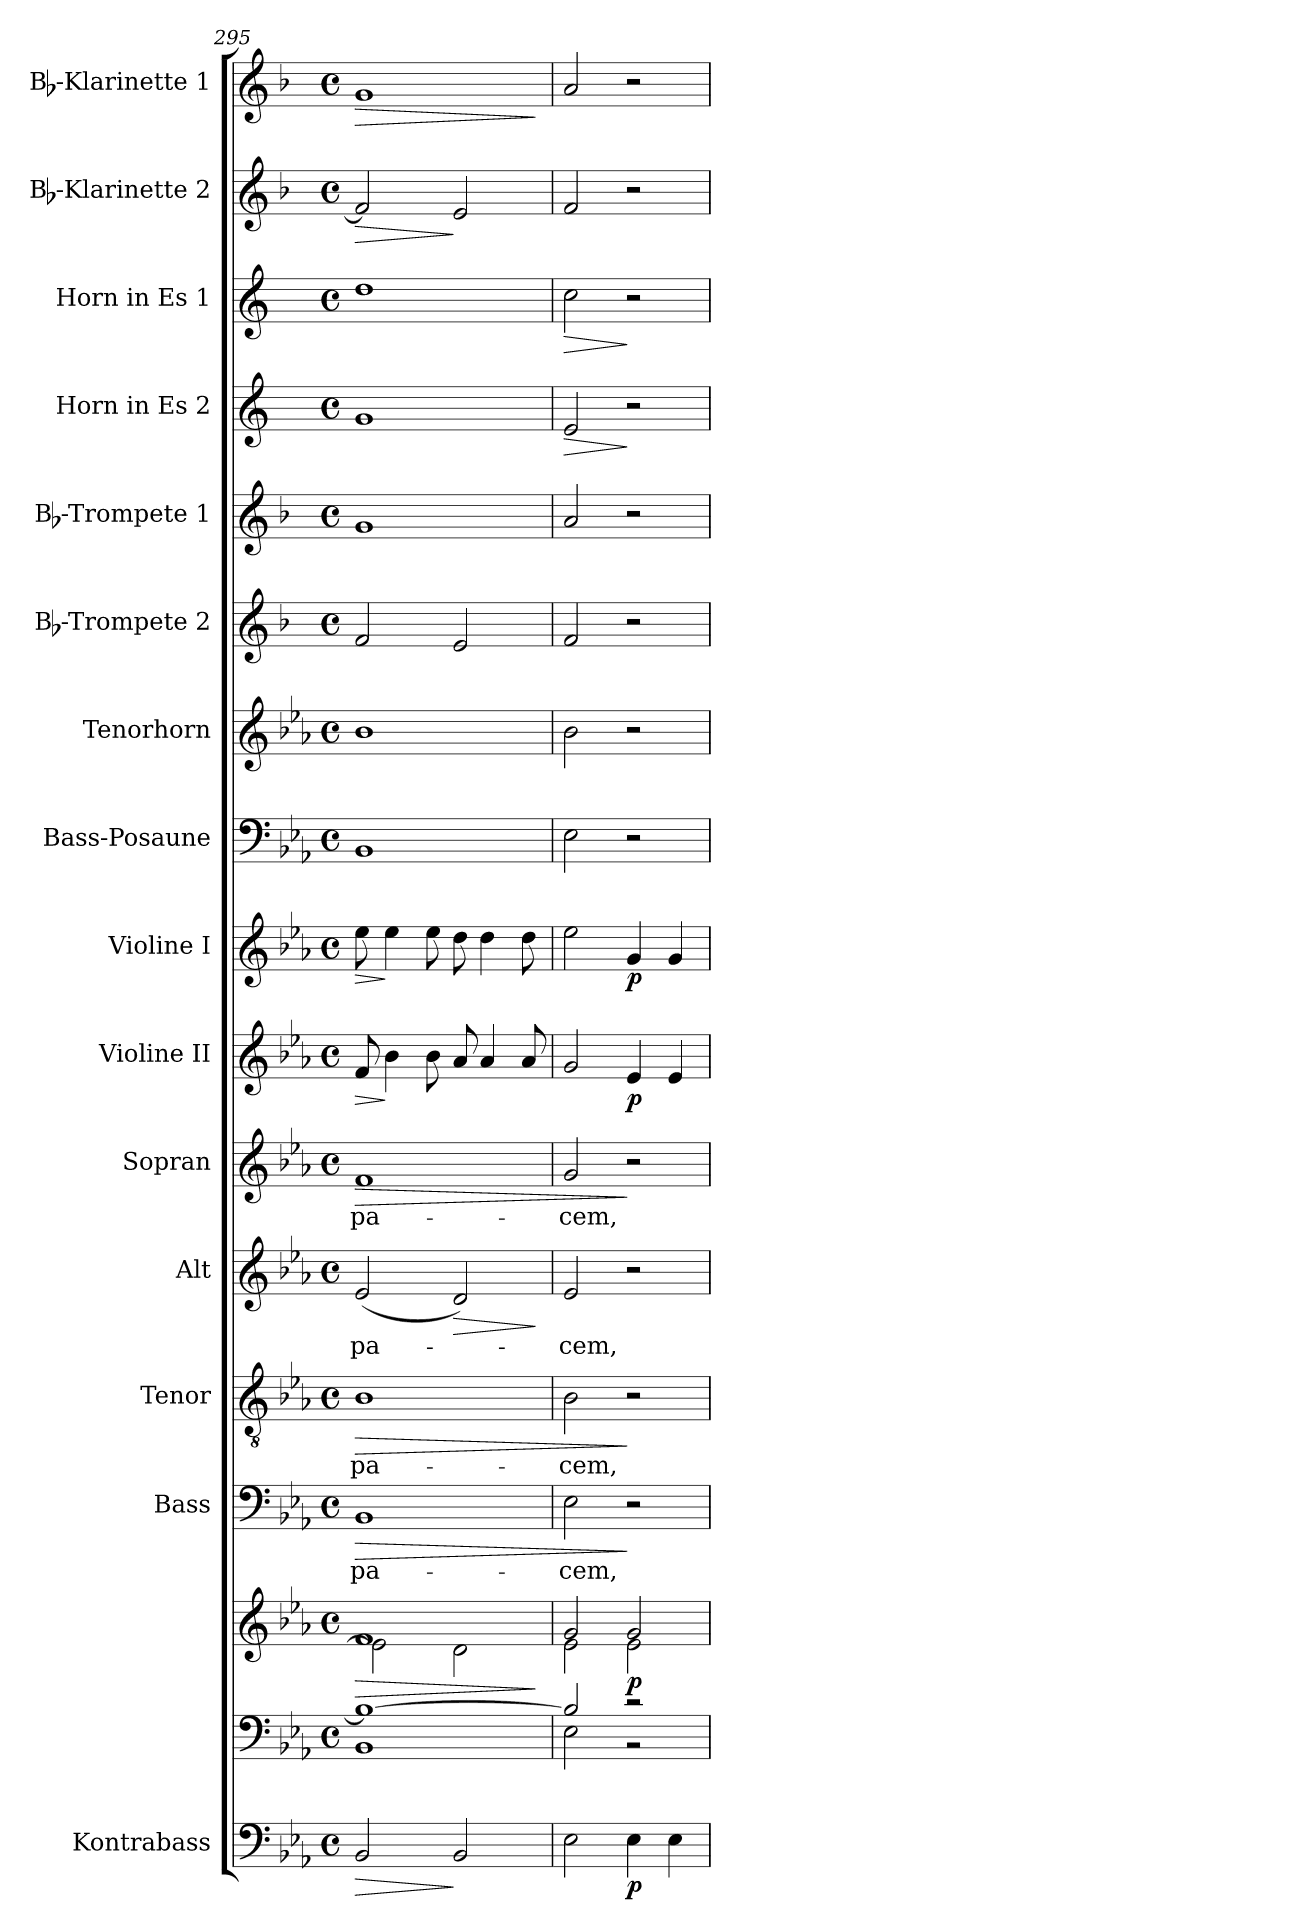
**kern	**dynam	**kern	**kern	**dynam	**kern	**text	**dynam	**kern	**text	**dynam	**kern	**text	**dynam	**kern	**text	**dynam	**kern	**dynam	**kern	**dynam	**kern	**kern	**kern	**kern	**kern	**dynam	**kern	**dynam	**kern	**dynam	**kern	**dynam
*part16	*part16	*part15	*part15	*part15	*part14	*part14	*part14	*part13	*part13	*part13	*part12	*part12	*part12	*part11	*part11	*part11	*part10	*part10	*part9	*part9	*part8	*part7	*part6	*part5	*part4	*part4	*part3	*part3	*part2	*part2	*part1	*part1
*staff17	*staff17	*staff16	*staff15	*staff15/16	*staff14	*staff14	*staff14	*staff13	*staff13	*staff13	*staff12	*staff12	*staff12	*staff11	*staff11	*staff11	*staff10	*staff10	*staff9	*staff9	*staff8	*staff7	*staff6	*staff5	*staff4	*staff4	*staff3	*staff3	*staff2	*staff2	*staff1	*staff1
*I"Kontrabass	*	*	*	*	*I"Bass	*	*	*I"Tenor	*	*	*I"Alt	*	*	*I"Sopran	*	*	*I"Violine II	*	*I"Violine I	*	*I"Bass-Posaune	*I"Tenorhorn	*I"Bb-Trompete 2	*I"Bb-Trompete 1	*I"Horn in Es 2	*	*I"Horn in Es 1	*	*I"Bb-Klarinette 2	*	*I"Bb-Klarinette 1	*
*I'Kb.	*	*	*	*	*I'B.	*	*	*I'T.	*	*	*I'A.	*	*	*I'S.	*	*	*I'Vl. II	*	*I'Vl. I	*	*I'B. Pos.	*I'T. Hrn.	*I'Bb Trp. 2	*I'Bb Trp. 1	*	*	*	*	*I'Bb Kl. 2	*	*I'Bb Kl. 1	*
*clefF4	*	*clefF4	*clefG2	*	*clefF4	*	*	*clefGv2	*	*	*clefG2	*	*	*clefG2	*	*	*clefG2	*	*clefG2	*	*clefF4	*clefG2	*clefG2	*clefG2	*clefG2	*	*clefG2	*	*clefG2	*	*clefG2	*
*ITrd7c12	*	*	*	*	*	*	*	*	*	*	*	*	*	*	*	*	*	*	*	*	*	*ITrd8c14	*ITrd1c2	*ITrd1c2	*ITrd5c9	*	*ITrd5c9	*	*ITrd1c2	*	*ITrd1c2	*
*k[b-e-a-]	*	*k[b-e-a-]	*k[b-e-a-]	*	*k[b-e-a-]	*	*	*k[b-e-a-]	*	*	*k[b-e-a-]	*	*	*k[b-e-a-]	*	*	*k[b-e-a-]	*	*k[b-e-a-]	*	*k[b-e-a-]	*k[b-e-a-]	*k[b-e-a-]	*k[b-e-a-]	*k[b-e-a-]	*	*k[b-e-a-]	*	*k[b-e-a-]	*	*k[b-e-a-]	*
*E-:	*	*E-:	*E-:	*	*E-:	*	*	*E-:	*	*	*E-:	*	*	*E-:	*	*	*E-:	*	*E-:	*	*E-:	*E-:	*E-:	*E-:	*E-:	*	*E-:	*	*E-:	*	*E-:	*
*M4/4	*	*M4/4	*M4/4	*	*M4/4	*	*	*M4/4	*	*	*M4/4	*	*	*M4/4	*	*	*M4/4	*	*M4/4	*	*M4/4	*M4/4	*M4/4	*M4/4	*M4/4	*	*M4/4	*	*M4/4	*	*M4/4	*
*met(c)	*	*met(c)	*met(c)	*	*met(c)	*	*	*met(c)	*	*	*met(c)	*	*	*met(c)	*	*	*met(c)	*	*met(c)	*	*met(c)	*met(c)	*met(c)	*met(c)	*met(c)	*	*met(c)	*	*met(c)	*	*met(c)	*
=295	=295	=295	=295	=295	=295	=295	=295	=295	=295	=295	=295	=295	=295	=295	=295	=295	=295	=295	=295	=295	=295	=295	=295	=295	=295	=295	=295	=295	=295	=295	=295	=295
!	!LO:HP:b	!	!	!LO:HP:b	!	!LO:LY:b	!LO:HP:b	!	!LO:LY:b	!LO:HP:b	!	!LO:LY:b	!	!	!LO:LY:b	!LO:HP:b	!	!LO:HP:b	!	!LO:HP:b	!	!	!	!	!	!	!	!	!	!LO:HP:b	!	!LO:HP:b
*	*	*^	*^	*	*	*	*	*	*	*	*	*	*	*	*	*	*	*	*	*	*	*	*	*	*	*	*	*	*	*	*	*
2BBB-/	>	1B-_	1BB-	1f	2e-\]	>	1BB-	pa-	>	1B-	pa-	>	(<2e-/	pa-	.	1f	pa-	>	8f/	>	8ee-\	>	1BB-	1B-	2e-/	1f	1B-	.	1f	.	2e-/]	>	1f	>
.	.	.	.	.	.	.	.	.	.	.	.	.	.	.	.	.	.	.	4b-\	]	4ee-\	]	.	.	.	.	.	.	.	.	.	.	.	.
.	.	.	.	.	.	.	.	.	.	.	.	.	.	.	.	.	.	.	8b-\	.	8ee-\	.	.	.	.	.	.	.	.	.	.	.	.	.
!	!	!	!	!	!	!	!	!	!	!	!	!	!	!	!LO:HP:b	!	!	!	!	!	!	!	!	!	!	!	!	!	!	!	!	!	!	!
2BBB-/	]	.	.	.	2d\	.	.	.	.	.	.	.	2d/)	.	>	.	.	.	8a-/	.	8dd\	.	.	.	2d/	.	.	.	.	.	2d/	]	.	.
.	.	.	.	.	.	.	.	.	.	.	.	.	.	.	.	.	.	.	4a-/	.	4dd\	.	.	.	.	.	.	.	.	.	.	.	.	.
.	.	.	.	.	.	.	.	.	.	.	.	.	.	.	.	.	.	.	8a-/	.	8dd\	.	.	.	.	.	.	.	.	.	.	.	.	.
*	*	*v	*v	*	*	*	*	*	*	*	*	*	*	*	*	*	*	*	*	*	*	*	*	*	*	*	*	*	*	*	*	*	*	*
*	*	*	*v	*v	*	*	*	*	*	*	*	*	*	*	*	*	*	*	*	*	*	*	*	*	*	*	*	*	*	*	*	*	*
.	.	.	.	]	.	.	.	.	.	.	.	.	]	.	.	.	.	.	.	.	.	.	.	.	.	.	.	.	.	.	.	]
=296	=296	=296	=296	=296	=296	=296	=296	=296	=296	=296	=296	=296	=296	=296	=296	=296	=296	=296	=296	=296	=296	=296	=296	=296	=296	=296	=296	=296	=296	=296	=296	=296
*	*	*^	*^	*	*	*	*	*	*	*	*	*	*	*	*	*	*	*	*	*	*	*	*	*	*	*	*	*	*	*	*	*
!	!	!	!	!	!	!	!	!LO:LY:b	!	!	!LO:LY:b	!	!	!LO:LY:b	!	!	!LO:LY:b	!	!	!	!	!	!	!	!	!	!	!LO:HP:b	!	!LO:HP:b	!	!	!	!
2EE-\	.	2B-/]	2E-\	2g/	2e-\	.	2E-\	-cem,	.	2B-\	-cem,	.	2e-/	-cem,	.	2g/	-cem,	.	2g/	.	2ee-\	.	2E-\	2B-\	2e-/	2g/	2G/	>	2e-\	>	2e-/	.	2g/	.
!	!LO:DY:b	!	!	!	!	!LO:DY:b	!	!	!	!	!	!	!	!	!	!	!	!	!	!LO:DY:b	!	!LO:DY:b	!	!	!	!	!	!	!	!	!	!	!	!
4EE-\	p	2r	2r	2g/	2e-\	p	2r	.	]	2r	.	]	2r	.	.	2r	.	]	4e-/	p	4g/	p	2r	2r	2r	2r	2r	]	2r	]	2r	.	2r	.
4EE-\	.	.	.	.	.	.	.	.	.	.	.	.	.	.	.	.	.	.	4e-/	.	4g/	.	.	.	.	.	.	.	.	.	.	.	.	.
*	*	*v	*v	*	*	*	*	*	*	*	*	*	*	*	*	*	*	*	*	*	*	*	*	*	*	*	*	*	*	*	*	*	*	*
*	*	*	*v	*v	*	*	*	*	*	*	*	*	*	*	*	*	*	*	*	*	*	*	*	*	*	*	*	*	*	*	*	*	*
=	=	=	=	=	=	=	=	=	=	=	=	=	=	=	=	=	=	=	=	=	=	=	=	=	=	=	=	=	=	=	=	=
*-	*-	*-	*-	*-	*-	*-	*-	*-	*-	*-	*-	*-	*-	*-	*-	*-	*-	*-	*-	*-	*-	*-	*-	*-	*-	*-	*-	*-	*-	*-	*-	*-
